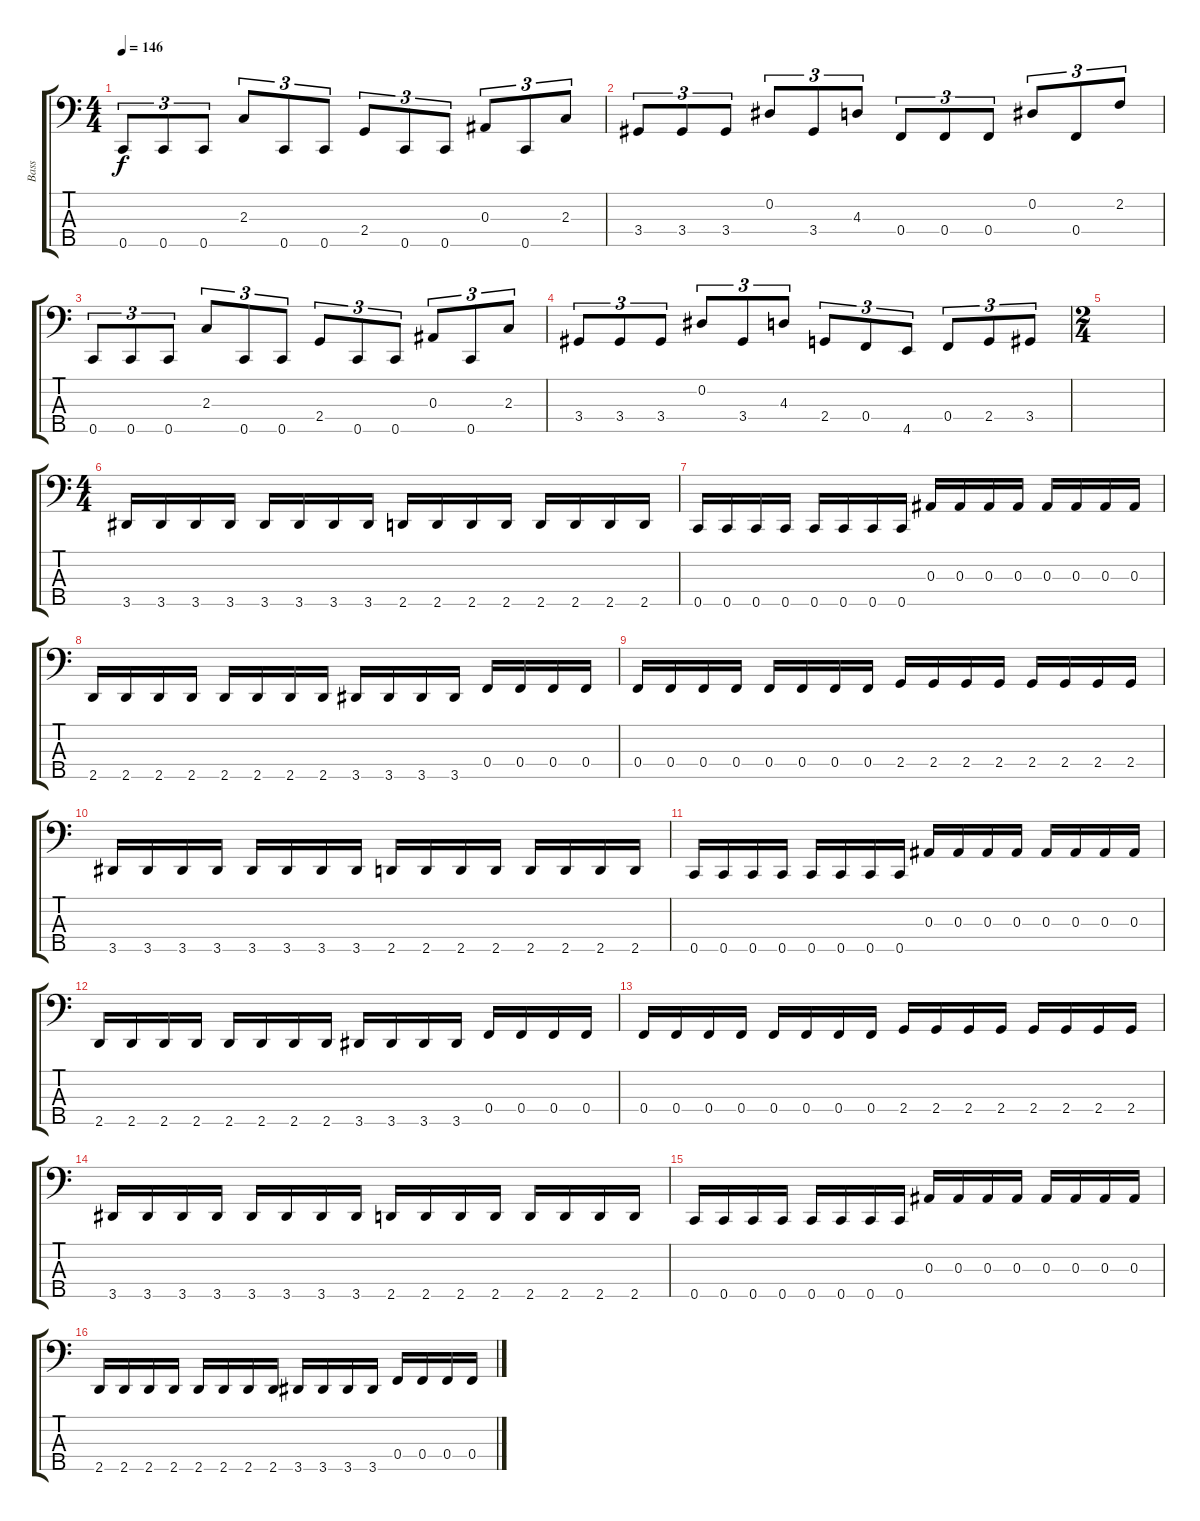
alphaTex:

\track ("Bass" "Bass") {instrument electricbasspick}
\staff {score tabs}
\tuning (Ab2 Eb2 Bb1 F1 C1) {hide}
\ts (4 4)
\tempo 146
\clef f4
\ks c
0.5.8{tu (3 2) dy f} 0.5.8{tu (3 2)} 0.5.8{tu (3 2)} 2.3.8{tu (3 2)} 0.5.8{tu (3 2)} 0.5.8{tu (3 2)} 2.4.8{tu (3 2)} 0.5.8{tu (3 2)} 0.5.8{tu (3 2)} 0.3.8{tu (3 2)} 0.5.8{tu (3 2)} 2.3.8{tu (3 2)} |
3.4.8{tu (3 2)} 3.4.8{tu (3 2)} 3.4.8{tu (3 2)} 0.2.8{tu (3 2)} 3.4.8{tu (3 2)} 4.3.8{tu (3 2)} 0.4.8{tu (3 2)} 0.4.8{tu (3 2)} 0.4.8{tu (3 2)} 0.2.8{tu (3 2)} 0.4.8{tu (3 2)} 2.2.8{tu (3 2)} |
0.5.8{tu (3 2)} 0.5.8{tu (3 2)} 0.5.8{tu (3 2)} 2.3.8{tu (3 2)} 0.5.8{tu (3 2)} 0.5.8{tu (3 2)} 2.4.8{tu (3 2)} 0.5.8{tu (3 2)} 0.5.8{tu (3 2)} 0.3.8{tu (3 2)} 0.5.8{tu (3 2)} 2.3.8{tu (3 2)} |
3.4.8{tu (3 2)} 3.4.8{tu (3 2)} 3.4.8{tu (3 2)} 0.2.8{tu (3 2)} 3.4.8{tu (3 2)} 4.3.8{tu (3 2)} 2.4.8{tu (3 2)} 0.4.8{tu (3 2)} 4.5.8{tu (3 2)} 0.4.8{tu (3 2)} 2.4.8{tu (3 2)} 3.4.8{tu (3 2)} |
\ts (2 4)
|
\ts (4 4)
3.5.16 3.5.16 3.5.16 3.5.16 3.5.16 3.5.16 3.5.16 3.5.16 2.5.16 2.5.16 2.5.16 2.5.16 2.5.16 2.5.16 2.5.16 2.5.16 |
0.5.16 0.5.16 0.5.16 0.5.16 0.5.16 0.5.16 0.5.16 0.5.16 0.3.16 0.3.16 0.3.16 0.3.16 0.3.16 0.3.16 0.3.16 0.3.16 |
2.5.16 2.5.16 2.5.16 2.5.16 2.5.16 2.5.16 2.5.16 2.5.16 3.5.16 3.5.16 3.5.16 3.5.16 0.4.16 0.4.16 0.4.16 0.4.16 |
0.4.16 0.4.16 0.4.16 0.4.16 0.4.16 0.4.16 0.4.16 0.4.16 2.4.16 2.4.16 2.4.16 2.4.16 2.4.16 2.4.16 2.4.16 2.4.16 |
3.5.16 3.5.16 3.5.16 3.5.16 3.5.16 3.5.16 3.5.16 3.5.16 2.5.16 2.5.16 2.5.16 2.5.16 2.5.16 2.5.16 2.5.16 2.5.16 |
0.5.16 0.5.16 0.5.16 0.5.16 0.5.16 0.5.16 0.5.16 0.5.16 0.3.16 0.3.16 0.3.16 0.3.16 0.3.16 0.3.16 0.3.16 0.3.16 |
2.5.16 2.5.16 2.5.16 2.5.16 2.5.16 2.5.16 2.5.16 2.5.16 3.5.16 3.5.16 3.5.16 3.5.16 0.4.16 0.4.16 0.4.16 0.4.16 |
0.4.16 0.4.16 0.4.16 0.4.16 0.4.16 0.4.16 0.4.16 0.4.16 2.4.16 2.4.16 2.4.16 2.4.16 2.4.16 2.4.16 2.4.16 2.4.16 |
3.5.16 3.5.16 3.5.16 3.5.16 3.5.16 3.5.16 3.5.16 3.5.16 2.5.16 2.5.16 2.5.16 2.5.16 2.5.16 2.5.16 2.5.16 2.5.16 |
0.5.16 0.5.16 0.5.16 0.5.16 0.5.16 0.5.16 0.5.16 0.5.16 0.3.16 0.3.16 0.3.16 0.3.16 0.3.16 0.3.16 0.3.16 0.3.16 |
2.5.16 2.5.16 2.5.16 2.5.16 2.5.16 2.5.16 2.5.16 2.5.16 3.5.16 3.5.16 3.5.16 3.5.16 0.4.16 0.4.16 0.4.16 0.4.16
